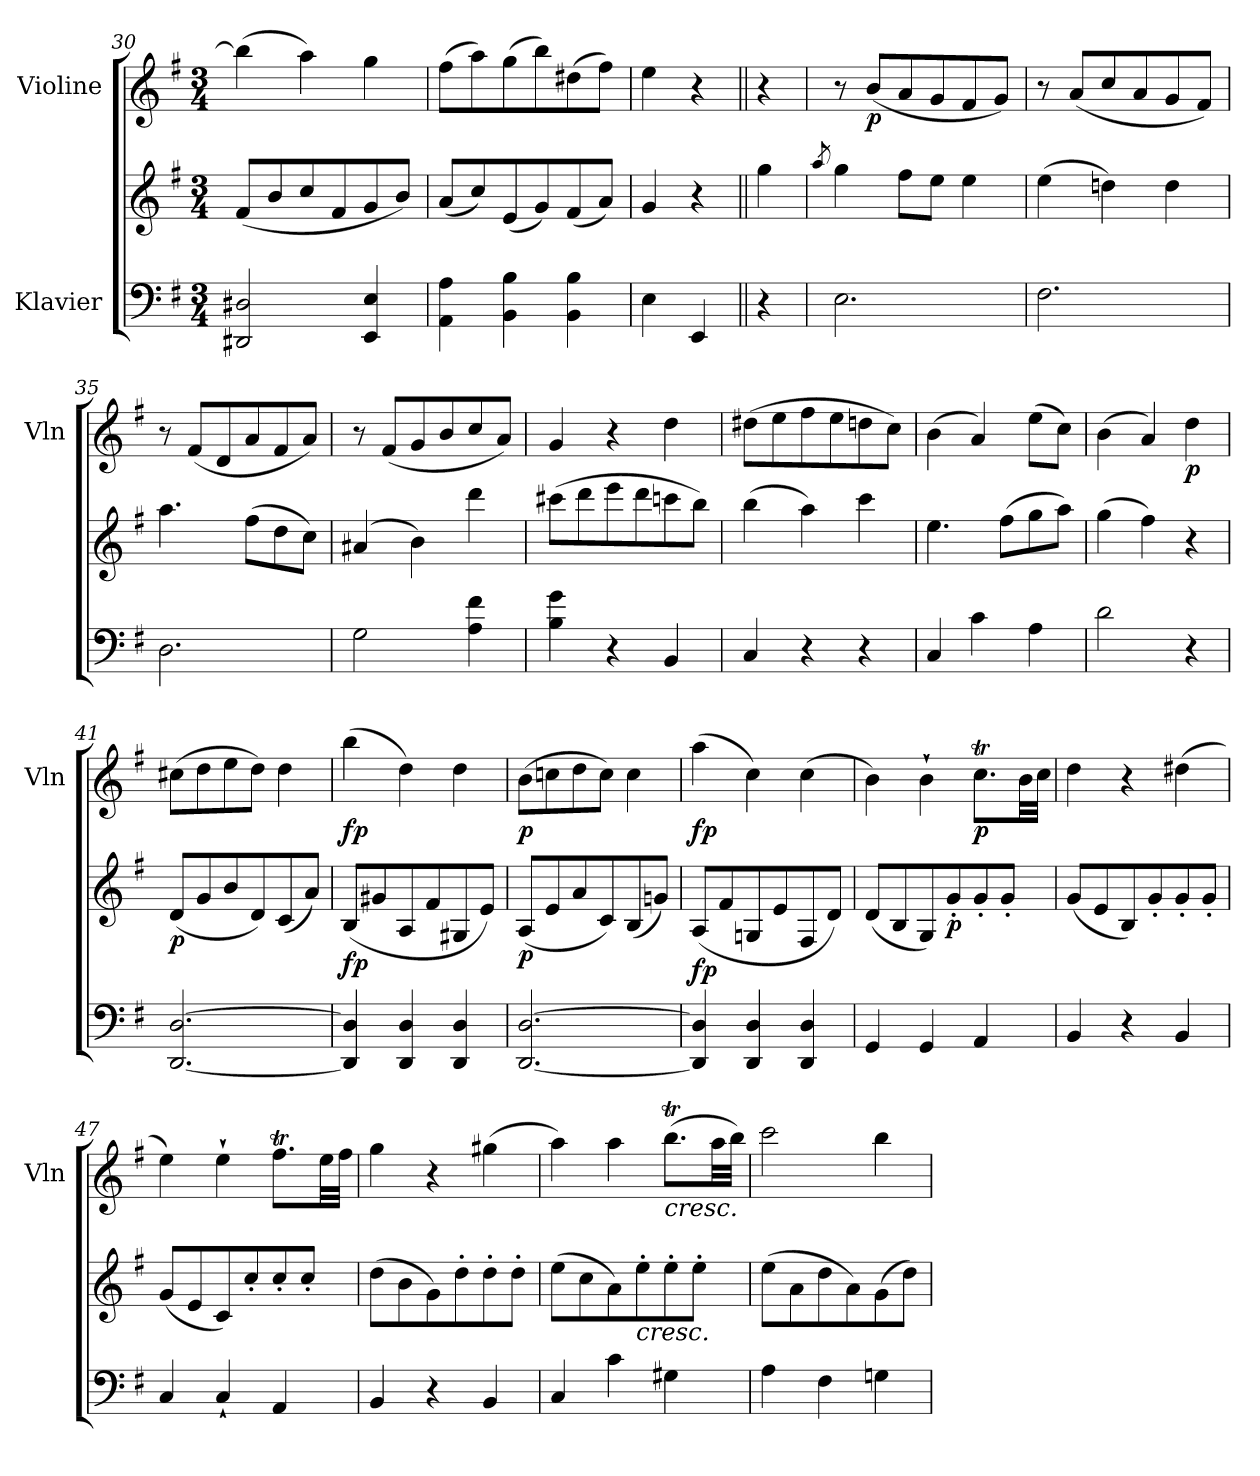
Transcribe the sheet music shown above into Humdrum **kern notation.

**kern	**kern	**dynam	**kern	**dynam
*part2	*part2	*part2	*part1	*part1
*staff3	*staff2	*staff2/3	*staff1	*staff1
*I"Klavier	*	*	*I"Violine	*
*	*	*	*I'Vln	*
*clefF4	*clefG2	*	*clefG2	*
*k[f#]	*k[f#]	*	*k[f#]	*
*M3/4	*M3/4	*	*M3/4	*
=30	=30	=30	=30	=30
2DD#X/ 2D#X/	(<8f#/L	.	(>4bb\]	.
.	8b/	.	.	.
.	8cc/	.	4aa\)	.
.	8f#/	.	.	.
4EE/ 4E/	8g/	.	4gg\	.
.	8b/J)	.	.	.
!!LO:LB:g=z
=31	=31	=31	=31	=31
4AA\ 4A\	(<8a/L	.	(>8ff#\L	.
.	8cc/)	.	8aa\)	.
4BB\ 4B\	(<8e/	.	(>8gg\	.
.	8g/)	.	8bb\)	.
4BB\ 4B\	(<8f#/	.	(>8dd#X\	.
.	8a/J)	.	8ff#\J)	.
=31X1	=31X1	=31X1	=31X1	=31X1
4E\	4g/	.	4ee\	.
4EE/	4r	.	4r	.
=32||	=32||	=32||	=32||	=32||
4r	4gg\	.	4r	.
=33	=33	=33	=33	=33
.	8qaa/	.	.	.
2.E\	4gg\	.	8r	.
!	!	!	!	!LO:DY:b
.	.	.	(<8b/L	p
.	8ff#\L	.	8a/	.
.	8ee\J	.	8g/	.
.	4ee\	.	8f#/	.
.	.	.	8g/J)	.
=34	=34	=34	=34	=34
2.F#\	(>4ee\	.	8r	.
.	.	.	(<8a/L	.
.	4ddn\)	.	8cc/	.
.	.	.	8a/	.
.	4dd\	.	8g/	.
.	.	.	8f#/J)	.
=35	=35	=35	=35	=35
2.D\	4.aa\	.	8r	.
.	.	.	(<8f#/L	.
.	.	.	8d/	.
.	(>8ff#\L	.	8a/	.
.	8dd\	.	8f#/	.
.	8cc\J)	.	8a/J)	.
=36	=36	=36	=36	=36
2G\	(>4a#X/	.	8r	.
.	.	.	(<8f#/L	.
.	4b\)	.	8g/	.
.	.	.	8b/	.
4A\ 4f#\	4ddd\	.	8cc/	.
.	.	.	8a/J)	.
=37	=37	=37	=37	=37
4B\ 4g\	(>8ccc#X\L	.	4g/	.
.	8ddd\	.	.	.
4r	8eee\	.	4r	.
.	8ddd\	.	.	.
4BB/	8cccn\	.	4dd\	.
.	8bb\J)	.	.	.
!!LO:PB:g=z
=38	=38	=38	=38	=38
4C/	(>4bb\	.	(>8dd#X\L	.
.	.	.	8ee\	.
4r	4aa\)	.	8ff#\	.
.	.	.	8ee\	.
4r	4ccc\	.	8ddn\	.
.	.	.	8cc\J)	.
=39	=39	=39	=39	=39
4C/	4.ee\	.	(>4b\	.
4c\	.	.	4a/)	.
.	(>8ff#\L	.	.	.
4A\	8gg\	.	(>8ee\L	.
.	8aa\J)	.	8cc\J)	.
=40	=40	=40	=40	=40
2d\	(>4gg\	.	(>4b\	.
.	4ff#\)	.	4a/)	.
!	!	!	!	!LO:DY:b
4r	4r	.	4dd\	p
=41	=41	=41	=41	=41
!	!	!LO:DY:b	!	!
[2.DD/ [2.D/	(<8d/L	p	(>8cc#X\L	.
.	8g/	.	8dd\	.
.	8b/	.	8ee\	.
.	8d/)	.	8dd\J)	.
.	(<8c/	.	4dd\	.
.	8a/J)	.	.	.
=42	=42	=42	=42	=42
!	!	!LO:DY:b	!	!LO:DY:b
4DD/] 4D/]	(<8B/L	fp	(>4bb\	fp
.	8g#X/	.	.	.
4DD/ 4D/	8A/	.	4dd\)	.
.	8f#/	.	.	.
4DD/ 4D/	8G#X/	.	4dd\	.
.	8e/J)	.	.	.
=43	=43	=43	=43	=43
!	!	!LO:DY:b	!	!LO:DY:b
[2.DD/ [2.D/	(<8A/L	p	(>8b\L	p
.	8e/	.	8ccn\	.
.	8a/	.	8dd\	.
.	8c/)	.	8cc\J)	.
.	(<8B/	.	4cc\	.
.	8gn/J)	.	.	.
=44	=44	=44	=44	=44
!	!	!LO:DY:b	!	!LO:DY:b
4DD/] 4D/]	(<8A/L	fp	(>4aa\	fp
.	8f#/	.	.	.
4DD/ 4D/	8Gn/	.	4cc\)	.
.	8e/	.	.	.
4DD/ 4D/	8F#/	.	(>4cc\	.
.	8d/J)	.	.	.
!!LO:LB:g=z
=45	=45	=45	=45	=45
4GG/	(<8d/L	.	4b\)	.
.	8B/	.	.	.
4GG/	8G/)	.	4b`\	.
!	!	!LO:DY:b	!	!
.	8g'/	p	.	.
!	!	!	!	!LO:DY:b
4AA/	8g'/	.	8.ccT\L	p
.	8g'/J	.	.	.
.	.	.	32b\LL	.
.	.	.	32cc\JJJ	.
=46	=46	=46	=46	=46
4BB/	(<8g/L	.	4dd\	.
.	8e/	.	.	.
4r	8B/)	.	4r	.
.	8g'/	.	.	.
4BB/	8g'/	.	(>4dd#X\	.
.	8g'/J	.	.	.
=47	=47	=47	=47	=47
4C/	(<8g/L	.	4ee\)	.
.	8e/	.	.	.
4C`/	8c/)	.	4ee`\	.
.	8cc'/	.	.	.
4AA/	8cc'/	.	8.ff#t\L	.
.	8cc'/J	.	.	.
.	.	.	32ee\LL	.
.	.	.	32ff#\JJJ	.
=48	=48	=48	=48	=48
4BB/	(>8dd\L	.	4gg\	.
.	8b\	.	.	.
4r	8g\)	.	4r	.
.	8dd'\	.	.	.
4BB/	8dd'\	.	(>4gg#X\	.
.	8dd'\J	.	.	.
=49	=49	=49	=49	=49
4C/	(>8ee\L	.	4aa\)	.
.	8cc\	.	.	.
4c\	8a\)	.	4aa\	.
!	!LO:TX:b:i:t=cresc.	!	!	!
.	8ee'\	.	.	.
!	!	!	!LO:TX:b:i:t=cresc.	!
4G#X\	8ee'\	.	(>8.bbt\L	.
.	8ee'\J	.	.	.
.	.	.	32aa\LL	.
.	.	.	32bb\JJJ)	.
=50	=50	=50	=50	=50
4A\	(>8ee\L	.	2ccc\	.
.	8a\	.	.	.
4F#\	8dd\	.	.	.
.	8a\)	.	.	.
4Gn\	(>8g\	.	4bb\	.
.	8dd\J)	.	.	.
=	=	=	=	=
*-	*-	*-	*-	*-
